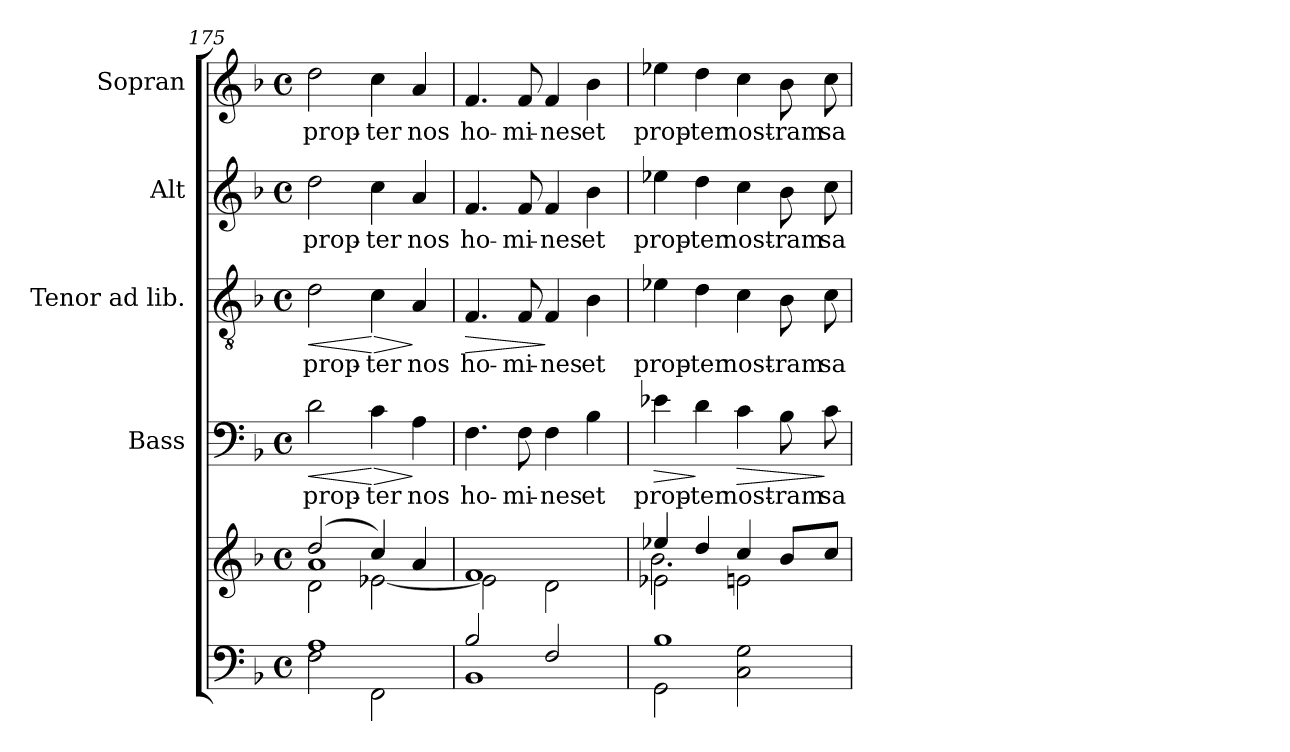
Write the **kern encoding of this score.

**kern	**kern	**kern	**text	**dynam	**kern	**text	**dynam	**kern	**text	**kern	**text
*part5	*part5	*part4	*part4	*part4	*part3	*part3	*part3	*part2	*part2	*part1	*part1
*staff6	*staff5	*staff4	*staff4	*staff4	*staff3	*staff3	*staff3	*staff2	*staff2	*staff1	*staff1
*	*	*I"Bass	*	*	*I"Tenor ad lib.	*	*	*I"Alt	*	*I"Sopran	*
*	*	*I'B.	*	*	*I'T.	*	*	*I'A.	*	*I'S.	*
*clefF4	*clefG2	*clefF4	*	*	*clefGv2	*	*	*clefG2	*	*clefG2	*
*k[b-]	*k[b-]	*k[b-]	*	*	*k[b-]	*	*	*k[b-]	*	*k[b-]	*
*F:	*F:	*F:	*	*	*F:	*	*	*F:	*	*F:	*
*M4/4	*M4/4	*M4/4	*	*	*M4/4	*	*	*M4/4	*	*M4/4	*
*met(c)	*met(c)	*met(c)	*	*	*met(c)	*	*	*met(c)	*	*met(c)	*
=175	=175	=175	=175	=175	=175	=175	=175	=175	=175	=175	=175
*^	*^	*	*	*	*	*	*	*	*	*	*
*	*	*	*^	*	*	*	*	*	*	*	*	*	*
!	!	!	!	!	!	!LO:LY:b	!LO:HP:b	!	!LO:LY:b	!LO:HP:b	!	!LO:LY:b	!	!LO:LY:b
1A	2F\	(2dd/	2d\	1a	2d\	prop-	<	2d\	prop-	<	2dd\	prop-	2dd\	prop-
!	!	!	!	!	!	!LO:LY:b	!LO:HP:n=1:b	!	!LO:LY:b	!LO:HP:n=1:b	!	!LO:LY:b	!	!LO:LY:b
.	2FF\	4cc/)	[<2e-X\	.	4c\	-ter	[ >	4c\	-ter	[ >	4cc\	-ter	4cc\	-ter
!	!	!	!	!	!	!LO:LY:b	!	!	!LO:LY:b	!	!	!LO:LY:b	!	!LO:LY:b
.	.	4a/	.	.	4A\	nos	]	4A/	nos	]	4a/	nos	4a/	nos
*	*	*	*v	*v	*	*	*	*	*	*	*	*	*	*
=176	=176	=176	=176	=176	=176	=176	=176	=176	=176	=176	=176	=176	=176
!	!	!	!	!	!LO:LY:b	!	!	!LO:LY:b	!LO:HP:b	!	!LO:LY:b	!	!LO:LY:b
2B-/	1BB-	1f	2e-\]	4.F\	ho-	.	4.F/	ho-	>	4.f/	ho-	4.f/	ho-
!	!	!	!	!	!LO:LY:b	!	!	!LO:LY:b	!	!	!LO:LY:b	!	!LO:LY:b
.	.	.	.	8F\	-mi-	.	8F/	-mi-	.	8f/	-mi-	8f/	-mi-
!	!	!	!	!	!LO:LY:b	!	!	!LO:LY:b	!	!	!LO:LY:b	!	!LO:LY:b
2F/	.	.	2d\	4F\	-nes	.	4F/	-nes	]	4f/	-nes	4f/	-nes
!	!	!	!	!	!LO:LY:b	!	!	!LO:LY:b	!	!	!LO:LY:b	!	!LO:LY:b
.	.	.	.	4B-\	et	.	4B-\	et	.	4b-\	et	4b-\	et
!!LO:LB:g=z
=177	=177	=177	=177	=177	=177	=177	=177	=177	=177	=177	=177	=177	=177
*	*	*	*^	*	*	*	*	*	*	*	*	*	*
!	!	!	!	!	!	!LO:LY:b	!LO:HP:b	!	!LO:LY:b	!	!	!LO:LY:b	!	!LO:LY:b
1B-	2GG\	4ee-X/	2e-X\	2.b-\	4e-X\	prop-	>	4e-X\	prop-	.	4ee-X\	prop-	4ee-X\	prop-
!	!	!	!	!	!	!LO:LY:b	!	!	!LO:LY:b	!	!	!LO:LY:b	!	!LO:LY:b
.	.	4dd/	.	.	4d\	-ter	]	4d\	-ter	.	4dd\	-ter	4dd\	-ter
!	!	!	!	!	!	!LO:LY:b	!LO:HP:b	!	!LO:LY:b	!	!	!LO:LY:b	!	!LO:LY:b
.	2C\ 2G\	4cc/	2en\	.	4c\	nost-	>	4c\	nost-	.	4cc\	nost-	4cc\	nost-
!	!	!	!	!	!	!LO:LY:b	!	!	!LO:LY:b	!	!	!LO:LY:b	!	!LO:LY:b
.	.	8b-/L	.	4ryy	8B-\	-ram	.	8B-\	-ram	.	8b-\	-ram	8b-\	-ram
!	!	!	!	!	!	!LO:LY:b	!	!	!LO:LY:b	!	!	!LO:LY:b	!	!LO:LY:b
.	.	8cc/J	.	.	8c\	sa-	]	8c\	sa-	.	8cc\	sa-	8cc\	sa-
*v	*v	*	*	*	*	*	*	*	*	*	*	*	*	*
*	*v	*v	*v	*	*	*	*	*	*	*	*	*	*
=	=	=	=	=	=	=	=	=	=	=	=
*-	*-	*-	*-	*-	*-	*-	*-	*-	*-	*-	*-
